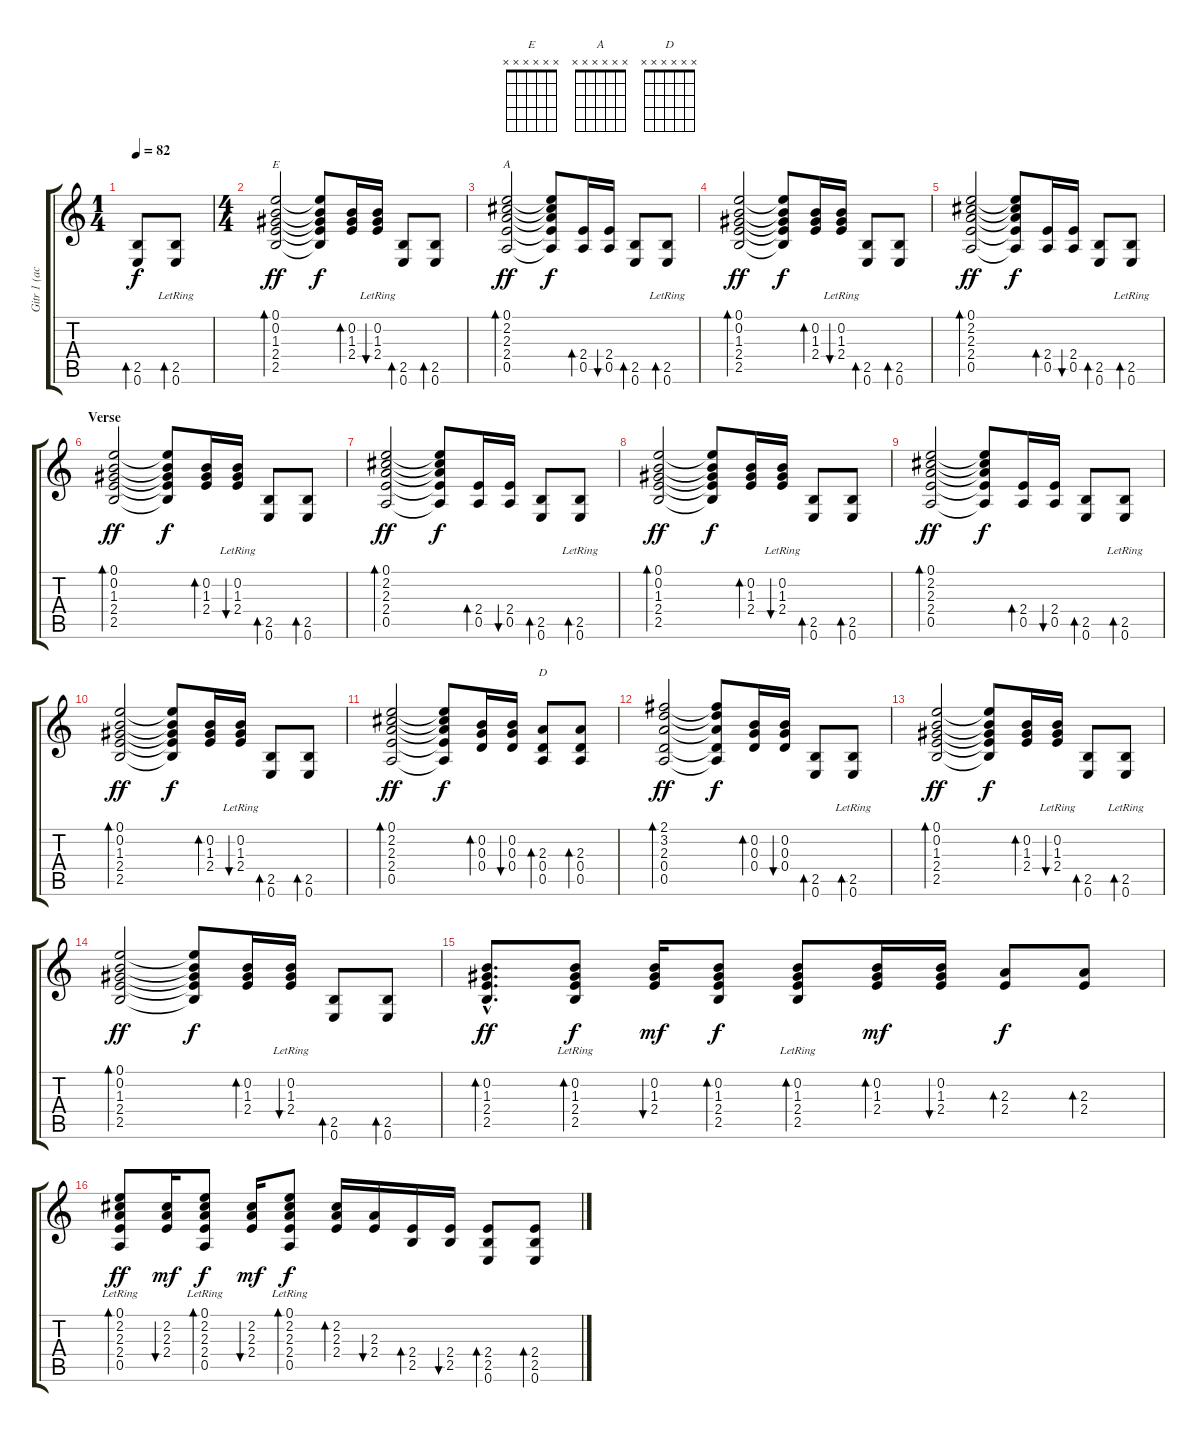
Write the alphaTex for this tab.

\track ("Gitr 1 (acoustic)" "Gitr 1 (ac") {instrument acousticguitarsteel}
\staff {score tabs}
\tuning (E4 B3 G3 D3 A2 E2) {hide}
\chord ("E" x x x x x x)
\chord ("A" x x x x x x)
\chord ("D" x x x x x x)
\ts (1 4)
\tempo 82
\clef g2
\ks c
(2.5 0.6).8{bd 30 dy f instrument acousticguitarsteel} (2.5 0.6{lr}).8{bd 30} |
\ts (4 4)
(0.1 0.2 1.3 2.4 2.5).2{bd 30 ch "E" dy ff} (0.1{t} 0.2{t} 1.3{t} 2.4{t} 2.5{t}).8{dy f} (0.2 1.3 2.4).16{bd 60} (0.2{lr} 1.3{lr} 2.4{lr}).16{bu 60} (2.5 0.6).8{bd 60} (2.5 0.6).8{bd 60} |
(0.1 2.2 2.3 2.4 0.5).2{bd 60 ch "A" dy ff} (0.1{t} 2.2{t} 2.3{t} 2.4{t} 0.5{t}).8{dy f} (2.4 0.5).16{bd 60} (2.4 0.5).16{bu 60} (2.5 0.6).8{bd 60} (2.5 0.6{lr}).8{bd 60} |
(0.1 0.2 1.3 2.4 2.5).2{bd 30 dy ff} (0.1{t} 0.2{t} 1.3{t} 2.4{t} 2.5{t}).8{dy f} (0.2 1.3 2.4).16{bd 60} (0.2{lr} 1.3{lr} 2.4{lr}).16{bu 60} (2.5 0.6).8{bd 60} (2.5 0.6).8{bd 60} |
(0.1 2.2 2.3 2.4 0.5).2{bd 60 dy ff} (0.1{t} 2.2{t} 2.3{t} 2.4{t} 0.5{t}).8{dy f} (2.4 0.5).16{bd 60} (2.4 0.5).16{bu 60} (2.5 0.6).8{bd 60} (2.5 0.6{lr}).8{bd 60} |
\section ("" "Verse")
(0.1 0.2 1.3 2.4 2.5).2{bd 30 dy ff} (0.1{t} 0.2{t} 1.3{t} 2.4{t} 2.5{t}).8{dy f} (0.2 1.3 2.4).16{bd 60} (0.2{lr} 1.3{lr} 2.4{lr}).16{bu 60} (2.5 0.6).8{bd 60} (2.5 0.6).8{bd 60} |
(0.1 2.2 2.3 2.4 0.5).2{bd 60 dy ff} (0.1{t} 2.2{t} 2.3{t} 2.4{t} 0.5{t}).8{dy f} (2.4 0.5).16{bd 60} (2.4 0.5).16{bu 60} (2.5 0.6).8{bd 60} (2.5 0.6{lr}).8{bd 60} |
(0.1 0.2 1.3 2.4 2.5).2{bd 30 dy ff} (0.1{t} 0.2{t} 1.3{t} 2.4{t} 2.5{t}).8{dy f} (0.2 1.3 2.4).16{bd 60} (0.2{lr} 1.3{lr} 2.4{lr}).16{bu 60} (2.5 0.6).8{bd 60} (2.5 0.6).8{bd 60} |
(0.1 2.2 2.3 2.4 0.5).2{bd 60 dy ff} (0.1{t} 2.2{t} 2.3{t} 2.4{t} 0.5{t}).8{dy f} (2.4 0.5).16{bd 60} (2.4 0.5).16{bu 60} (2.5 0.6).8{bd 60} (2.5 0.6{lr}).8{bd 60} |
(0.1 0.2 1.3 2.4 2.5).2{bd 30 dy ff} (0.1{t} 0.2{t} 1.3{t} 2.4{t} 2.5{t}).8{dy f} (0.2 1.3 2.4).16{bd 60} (0.2{lr} 1.3{lr} 2.4{lr}).16{bu 60} (2.5 0.6).8{bd 60} (2.5 0.6).8{bd 60} |
(0.1 2.2 2.3 2.4 0.5).2{bd 60 dy ff} (0.1{t} 2.2{t} 2.3{t} 2.4{t} 0.5{t}).8{dy f} (0.2 0.3 0.4).16{bd 60} (0.2 0.3 0.4).16{bu 60} (2.3 0.4 0.5).8{bd 60 ch "D"} (2.3 0.4 0.5).8{bd 60} |
(2.1 3.2 2.3 0.4 0.5).2{bd 30 dy ff} (2.1{t} 3.2{t} 2.3{t} 0.4{t} 0.5{t}).8{dy f} (0.2 0.3 0.4).16{bd 60} (0.2 0.3 0.4).16{bu 60} (2.5 0.6).8{bd 60} (2.5 0.6{lr}).8{bd 60} |
(0.1 0.2 1.3 2.4 2.5).2{bd 30 dy ff} (0.1{t} 0.2{t} 1.3{t} 2.4{t} 2.5{t}).8{dy f} (0.2 1.3 2.4).16{bd 60} (0.2{lr} 1.3{lr} 2.4{lr}).16{bu 60} (2.5 0.6).8{bd 60} (2.5 0.6{lr}).8{bd 60} |
(0.1 0.2 1.3 2.4 2.5).2{bd 30 dy ff} (0.1{t} 0.2{t} 1.3{t} 2.4{t} 2.5{t}).8{dy f} (0.2 1.3 2.4).16{bd 60} (0.2{lr} 1.3{lr} 2.4{lr}).16{bu 60} (2.5 0.6).8{bd 60} (2.5 0.6).8{bd 60} |
(0.2{hac} 1.3{hac} 2.4{hac} 2.5{hac}).8{d bd 30 dy ff} (0.2 1.3 2.4 2.5{lr}).8{bd 30 dy f} (0.2 1.3 2.4).16{bu 30 dy mf} (0.2 1.3 2.4 2.5).8{bd 30 dy f} (0.2 1.3 2.4 2.5{lr}).8{bd 30} (0.2 1.3 2.4).16{bd 30 dy mf} (0.2 1.3 2.4).16{bu 30} (2.3 2.4).8{bd 60 dy f} (2.3 2.4).8{bd 60} |
(0.1{lr} 2.2{lr} 2.3 2.4 0.5{lr}).8{bd 30 dy ff} (2.2 2.3 2.4).16{bu 30 dy mf} (0.1{lr} 2.2{lr} 2.3 2.4 0.5{lr}).8{bd 30 dy f} (2.2 2.3 2.4).16{bu 60 dy mf} (0.1{lr} 2.2 2.3 2.4 0.5{lr}).8{bd 30 dy f} (2.2 2.3 2.4).16{bd 60} (2.3 2.4).16{bu 60} (2.4 2.5).16{bd 60} (2.4 2.5).16{bu 60} (2.4 2.5 0.6).8{bd 60} (2.4 2.5 0.6).8{bd 60}
